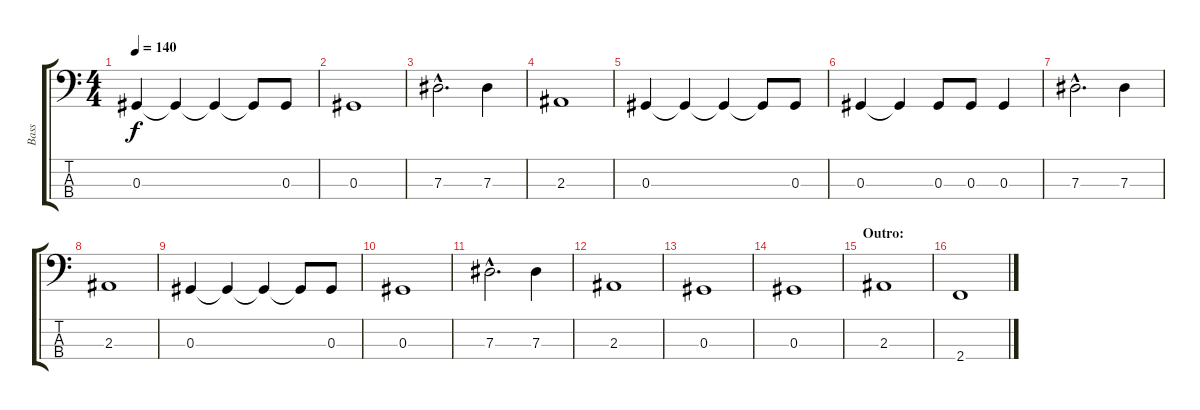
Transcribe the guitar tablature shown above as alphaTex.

\track ("Bass" "Bass") {instrument slapbass2}
\staff {score tabs}
\tuning (Gb2 Db2 Ab1 Eb1) {hide}
\ts (4 4)
\tempo 140
\clef f4
\ks c
0.3.4{dy f} 0.3{t}.4 0.3{t}.4 0.3{t}.8 0.3.8 |
0.3.1 |
7.3{hac}.2{d} 7.3.4 |
2.3.1 |
0.3.4 0.3{t}.4 0.3{t}.4 0.3{t}.8 0.3.8 |
0.3.4 0.3{t}.4 0.3.8 0.3.8 0.3.4 |
7.3{hac}.2{d} 7.3.4 |
2.3.1 |
0.3.4 0.3{t}.4 0.3{t}.4 0.3{t}.8 0.3.8 |
0.3.1 |
7.3{hac}.2{d} 7.3.4 |
2.3.1 |
0.3.1 |
0.3.1 |
\section ("" "Outro:")
2.3.1 |
2.4.1
